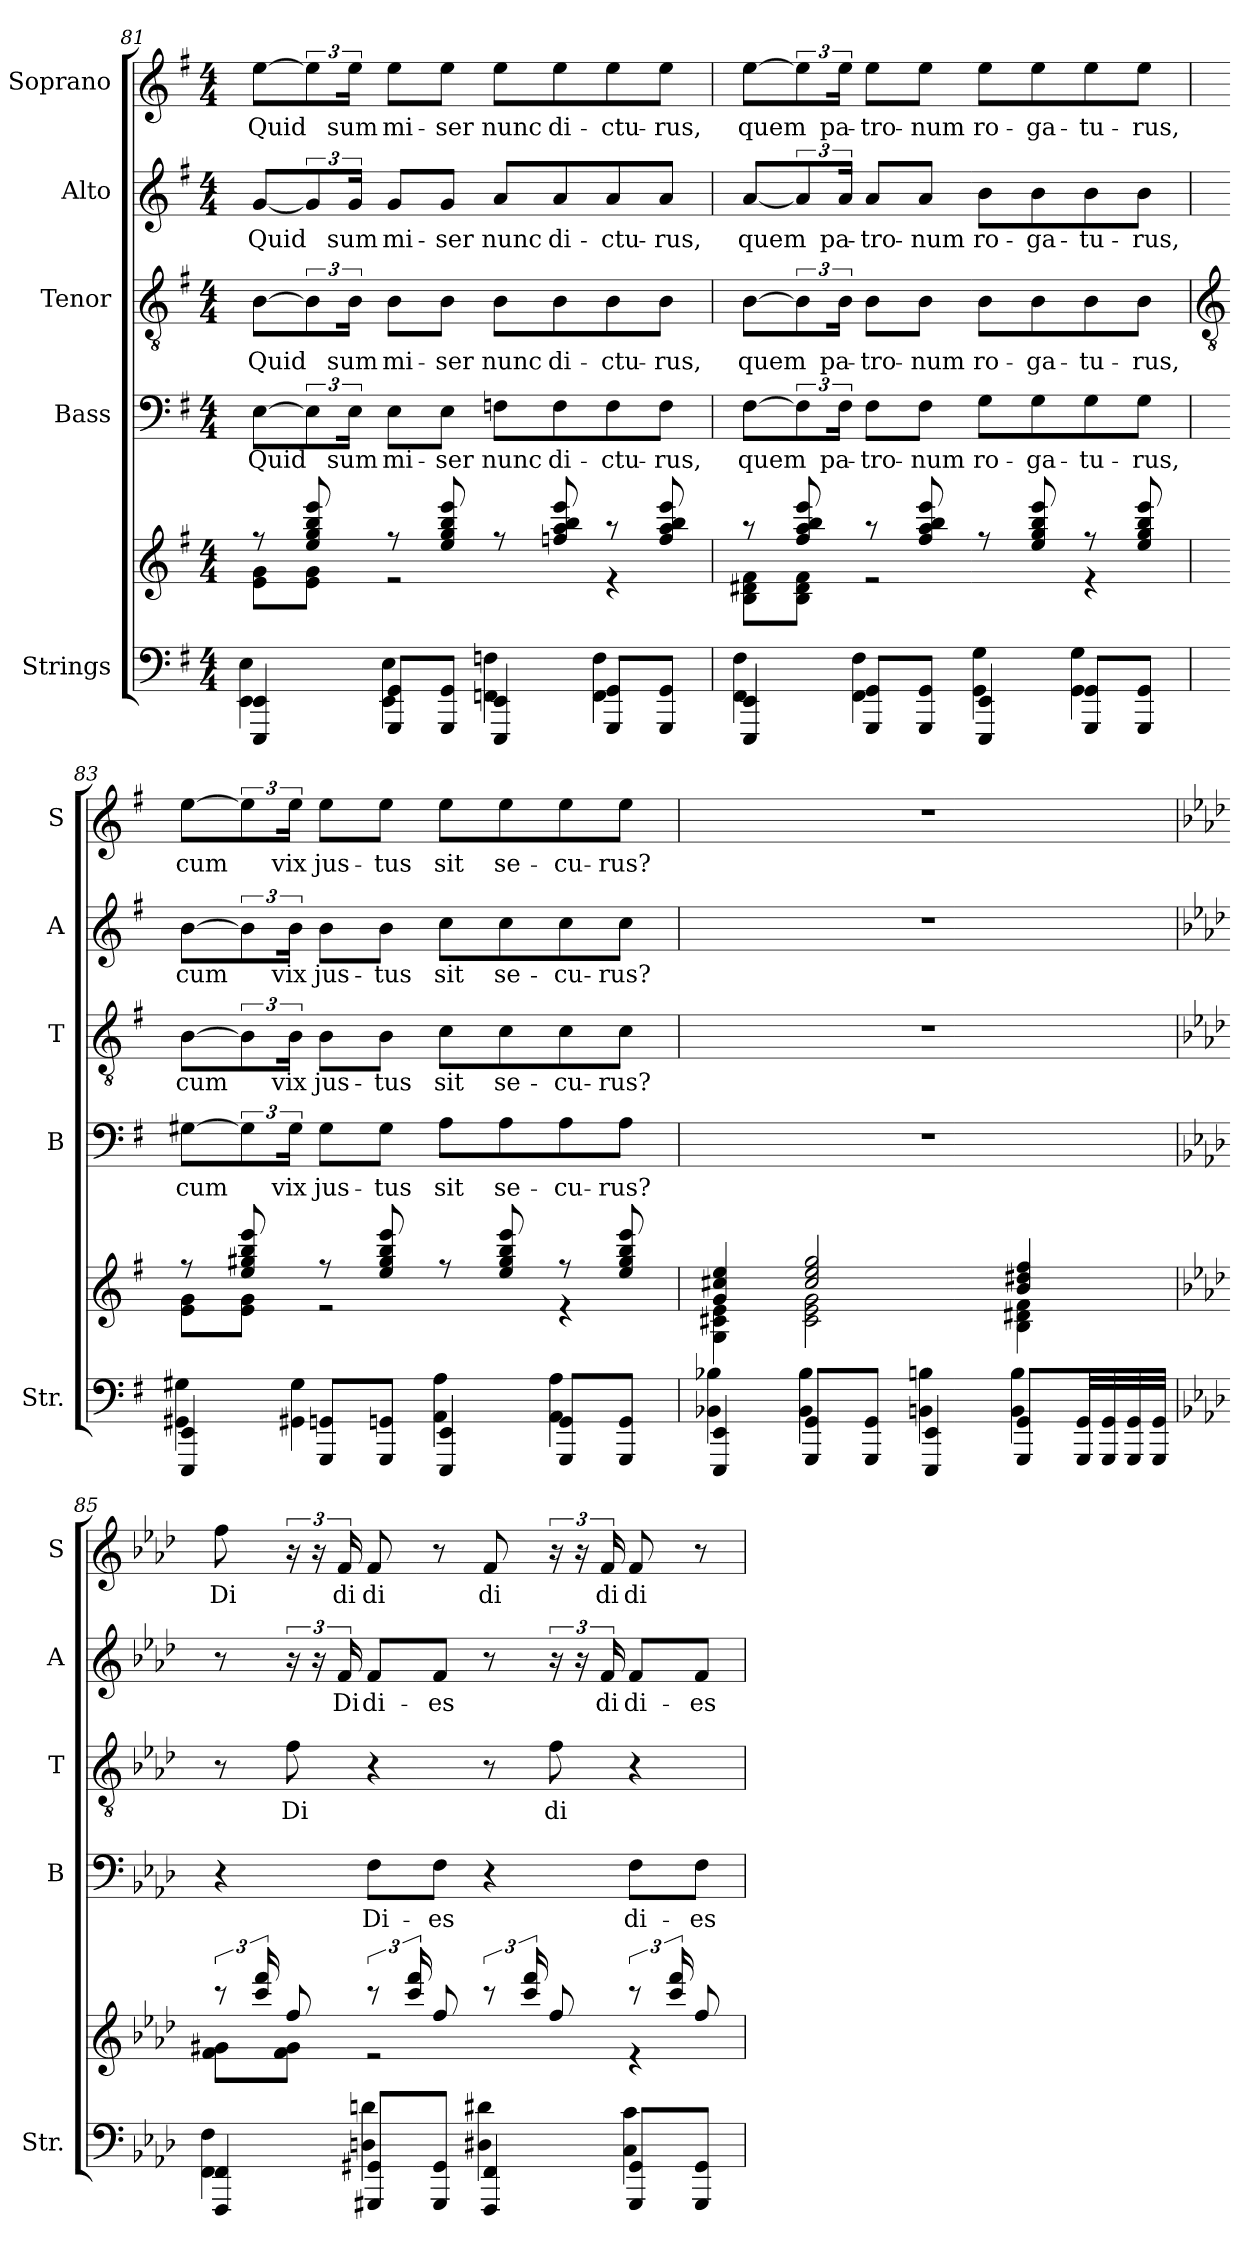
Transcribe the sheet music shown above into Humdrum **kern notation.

**kern	**kern	**kern	**text	**kern	**text	**kern	**text	**kern	**text
*part5	*part5	*part4	*part4	*part3	*part3	*part2	*part2	*part1	*part1
*staff6	*staff5	*staff4	*staff4	*staff3	*staff3	*staff2	*staff2	*staff1	*staff1
*I"Strings	*	*I"Bass	*	*I"Tenor	*	*I"Alto	*	*I"Soprano	*
*I'Str.	*	*I'B	*	*I'T	*	*I'A	*	*I'S	*
*clefF4	*clefG2	*clefF4	*	*clefGv2	*	*clefG2	*	*clefG2	*
*k[f#]	*k[f#]	*k[f#]	*	*k[f#]	*	*k[f#]	*	*k[f#]	*
*G:	*G:	*G:	*	*G:	*	*G:	*	*G:	*
*M4/4	*M4/4	*M4/4	*	*M4/4	*	*M4/4	*	*M4/4	*
=81	=81	=81	=81	=81	=81	=81	=81	=81	=81
*^	*^	*	*	*	*	*	*	*	*
!	!	!	!	!	!LO:LY:b	!	!LO:LY:b	!	!LO:LY:b	!	!LO:LY:b
4EEE/ 4EE/	4EE\ 4E\	8r	8e\ 8g\L	[8EL	Quid	[8BL	Quid	[8gL	Quid	[8eeL	Quid
.	.	8ee/ 8gg/ 8bb/ 8eee/	8e\ 8g\J	12E]	.	12B]	.	12g]	.	12ee]	.
!	!	!	!	!	!LO:LY:b	!	!LO:LY:b	!	!LO:LY:b	!	!LO:LY:b
.	.	.	.	24EJ	sum	24BJ	sum	24gJ	sum	24eeJ	sum
!	!	!	!	!	!LO:LY:b	!	!LO:LY:b	!	!LO:LY:b	!	!LO:LY:b
8GGG/ 8GG/L	4EE\ 4E\	8r	2r	8EL	mi-	8BL	mi-	8gL	mi-	8eeL	mi-
!	!	!	!	!	!LO:LY:b	!	!LO:LY:b	!	!LO:LY:b	!	!LO:LY:b
8GGG/ 8GG/J	.	8ee/ 8gg/ 8bb/ 8eee/	.	8EJ	-ser	8BJ	-ser	8gJ	-ser	8eeJ	-ser
!	!	!	!	!	!LO:LY:b	!	!LO:LY:b	!	!LO:LY:b	!	!LO:LY:b
4EEE/ 4EE/	4FFn\ 4Fn\	8r	.	8FnL	nunc	8BL	nunc	8aL	nunc	8eeL	nunc
!	!	!	!	!	!LO:LY:b	!	!LO:LY:b	!	!LO:LY:b	!	!LO:LY:b
.	.	8ffn/ 8aa/ 8bb/ 8eee/	.	8F	di-	8B	di-	8a	di-	8ee	di-
!	!	!	!	!	!LO:LY:b	!	!LO:LY:b	!	!LO:LY:b	!	!LO:LY:b
8GGG/ 8GG/L	4FF\ 4F\	8r	4r	8F	-ctu-	8B	-ctu-	8a	-ctu-	8ee	-ctu-
!	!	!	!	!	!LO:LY:b	!	!LO:LY:b	!	!LO:LY:b	!	!LO:LY:b
8GGG/ 8GG/J	.	8ff/ 8aa/ 8bb/ 8eee/	.	8FJ	-rus,	8BJ	-rus,	8aJ	-rus,	8eeJ	-rus,
=82	=82	=82	=82	=82	=82	=82	=82	=82	=82	=82	=82
!	!	!	!	!	!LO:LY:b	!	!LO:LY:b	!	!LO:LY:b	!	!LO:LY:b
4EEE/ 4EE/	4FF#\ 4F#\	8r	8B\ 8d#X\ 8f#\L	[8F#L	quem	[8BL	quem	[8aL	quem	[8eeL	quem
.	.	8ff#/ 8aa/ 8bb/ 8eee/	8B\ 8d#\ 8f#\J	12F#]	.	12B]	.	12a]	.	12ee]	.
!	!	!	!	!	!LO:LY:b	!	!LO:LY:b	!	!LO:LY:b	!	!LO:LY:b
.	.	.	.	24F#J	pa-	24BJ	pa-	24aJ	pa-	24eeJ	pa-
!	!	!	!	!	!LO:LY:b	!	!LO:LY:b	!	!LO:LY:b	!	!LO:LY:b
8GGG/ 8GG/L	4FF#\ 4F#\	8r	2r	8F#L	-tro-	8BL	-tro-	8aL	-tro-	8eeL	-tro-
!	!	!	!	!	!LO:LY:b	!	!LO:LY:b	!	!LO:LY:b	!	!LO:LY:b
8GGG/ 8GG/J	.	8ff#/ 8aa/ 8bb/ 8eee/	.	8F#J	-num	8BJ	-num	8aJ	-num	8eeJ	-num
!	!	!	!	!	!LO:LY:b	!	!LO:LY:b	!	!LO:LY:b	!	!LO:LY:b
4EEE/ 4EE/	4GG\ 4G\	8r	.	8GL	ro-	8BL	ro-	8bL	ro-	8eeL	ro-
!	!	!	!	!	!LO:LY:b	!	!LO:LY:b	!	!LO:LY:b	!	!LO:LY:b
.	.	8ee/ 8gg/ 8bb/ 8eee/	.	8G	-ga-	8B	-ga-	8b	-ga-	8ee	-ga-
!	!	!	!	!	!LO:LY:b	!	!LO:LY:b	!	!LO:LY:b	!	!LO:LY:b
8GGG/ 8GG/L	4GG\ 4G\	8r	4r	8G	-tu-	8B	-tu-	8b	-tu-	8ee	-tu-
!	!	!	!	!	!LO:LY:b	!	!LO:LY:b	!	!LO:LY:b	!	!LO:LY:b
8GGG/ 8GG/J	.	8ee/ 8gg/ 8bb/ 8eee/	.	8GJ	-rus,	8BJ	-rus,	8bJ	-rus,	8eeJ	-rus,
!!LO:LB:g=z
=83	=83	=83	=83	=83	=83	=83	=83	=83	=83	=83	=83
*	*	*	*	*	*	*clefGv2	*	*	*	*	*
!	!	!	!	!	!LO:LY:b	!	!LO:LY:b	!	!LO:LY:b	!	!LO:LY:b
4EEE/ 4EE/	4GG#X\ 4G#X\	8r	8e\ 8g\L	[8G#XL	cum	[8BL	cum	[8bL	cum	[8eeL	cum
.	.	8ee/ 8gg#X/ 8bb/ 8eee/	8e\ 8g\J	12G#]	.	12B]	.	12b]	.	12ee]	.
!	!	!	!	!	!LO:LY:b	!	!LO:LY:b	!	!LO:LY:b	!	!LO:LY:b
.	.	.	.	24G#J	vix	24BJ	vix	24bJ	vix	24eeJ	vix
!	!	!	!	!	!LO:LY:b	!	!LO:LY:b	!	!LO:LY:b	!	!LO:LY:b
8GGG/ 8GG/L	4GG#\ 4G#\	8r	2r	8G#L	jus-	8BL	jus-	8bL	jus-	8eeL	jus-
!	!	!	!	!	!LO:LY:b	!	!LO:LY:b	!	!LO:LY:b	!	!LO:LY:b
8GGG/ 8GG/J	.	8ee/ 8gg#/ 8bb/ 8eee/	.	8G#J	-tus	8BJ	-tus	8bJ	-tus	8eeJ	-tus
!	!	!	!	!	!LO:LY:b	!	!LO:LY:b	!	!LO:LY:b	!	!LO:LY:b
4EEE/ 4EE/	4AA\ 4A\	8r	.	8AL	sit	8cL	sit	8ccL	sit	8eeL	sit
!	!	!	!	!	!LO:LY:b	!	!LO:LY:b	!	!LO:LY:b	!	!LO:LY:b
.	.	8ee/ 8gg#/ 8bb/ 8eee/	.	8A	se-	8c	se-	8cc	se-	8ee	se-
!	!	!	!	!	!LO:LY:b	!	!LO:LY:b	!	!LO:LY:b	!	!LO:LY:b
8GGG/ 8GG/L	4AA\ 4A\	8r	4r	8A	-cu-	8c	-cu-	8cc	-cu-	8ee	-cu-
!	!	!	!	!	!LO:LY:b	!	!LO:LY:b	!	!LO:LY:b	!	!LO:LY:b
8GGG/ 8GG/J	.	8ee/ 8gg#/ 8bb/ 8eee/	.	8AJ	-rus?	8cJ	-rus?	8ccJ	-rus?	8eeJ	-rus?
=84	=84	=84	=84	=84	=84	=84	=84	=84	=84	=84	=84
4EEE/ 4EE/	4BB-X\ 4B-X\	4g/ 4cc#X/ 4ee/	4G\ 4c#X\ 4e\	1r	.	1r	.	1r	.	1r	.
8GGG/ 8GG/L	4BB-\ 4B-\	2cc#/ 2ee/ 2gg/	2c#\ 2e\ 2g\	.	.	.	.	.	.	.	.
8GGG/ 8GG/J	.	.	.	.	.	.	.	.	.	.	.
4EEE/ 4EE/	4BBn\ 4Bn\	.	.	.	.	.	.	.	.	.	.
8GGG/ 8GG/L	4BB\ 4B\	4b/ 4dd#X/ 4ff#/	4B\ 4d#X\ 4f#\	.	.	.	.	.	.	.	.
32GGG/ 32GG/LL	.	.	.	.	.	.	.	.	.	.	.
32GGG/ 32GG/	.	.	.	.	.	.	.	.	.	.	.
32GGG/ 32GG/	.	.	.	.	.	.	.	.	.	.	.
32GGG/ 32GG/JJJ	.	.	.	.	.	.	.	.	.	.	.
=85	=85	=85	=85	=85	=85	=85	=85	=85	=85	=85	=85
*k[b-e-a-d-]	*	*k[b-e-a-d-]	*	*k[b-e-a-d-]	*	*k[b-e-a-d-]	*	*k[b-e-a-d-]	*	*k[b-e-a-d-]	*
*A-:	*	*A-:	*	*A-:	*	*A-:	*	*A-:	*	*A-:	*
!	!	!	!	!	!	!	!	!	!	!	!LO:LY:b
4FFF/ 4FF/	4FF\ 4F\	12r	8f\ 8g#X\L	4r	.	8r	.	8r	.	8ff	Di
.	.	24ccc/ 24fff/LL	.	.	.	.	.	.	.	.	.
!	!	!	!	!	!	!	!LO:LY:b	!	!	!	!
.	.	8ff/J	8f\ 8g#\J	.	.	8f	Di	24r	.	24r	.
.	.	.	.	.	.	.	.	24r	.	24r	.
!	!	!	!	!	!	!	!	!	!LO:LY:b	!	!LO:LY:b
.	.	.	.	.	.	.	.	24f	Di	24f	di
!	!	!	!	!	!LO:LY:b	!	!	!	!LO:LY:b	!	!LO:LY:b
8GGG#X/ 8GG#X/L	4Dn\ 4dn\	12r	2r	8FL	Di-	4r	.	8fL	di-	8f	di
.	.	24ccc/ 24fff/LL	.	.	.	.	.	.	.	.	.
!	!	!	!	!	!LO:LY:b	!	!	!	!LO:LY:b	!	!
8GGG#/ 8GG#/J	.	8ff/J	.	8FJ	-es	.	.	8fJ	-es	8r	.
!	!	!	!	!	!	!	!	!	!	!	!LO:LY:b
4FFF/ 4FF/	4D#X\ 4d#X\	12r	.	4r	.	8r	.	8r	.	8f	di
.	.	24ccc/ 24fff/LL	.	.	.	.	.	.	.	.	.
!	!	!	!	!	!	!	!LO:LY:b	!	!	!	!
.	.	8ff/J	.	.	.	8f	di	24r	.	24r	.
.	.	.	.	.	.	.	.	24r	.	24r	.
!	!	!	!	!	!	!	!	!	!LO:LY:b	!	!LO:LY:b
.	.	.	.	.	.	.	.	24f	di	24f	di
!	!	!	!	!	!LO:LY:b	!	!	!	!LO:LY:b	!	!LO:LY:b
8GGG#/ 8GG#/L	4C\ 4c\	12r	4r	8FL	di-	4r	.	8fL	di-	8f	di
.	.	24ccc/ 24fff/LL	.	.	.	.	.	.	.	.	.
!	!	!	!	!	!LO:LY:b	!	!	!	!LO:LY:b	!	!
8GGG#/ 8GG#/J	.	8ff/J	.	8FJ	-es	.	.	8fJ	-es	8r	.
*v	*v	*	*	*	*	*	*	*	*	*	*
*	*v	*v	*	*	*	*	*	*	*	*
=	=	=	=	=	=	=	=	=	=
*-	*-	*-	*-	*-	*-	*-	*-	*-	*-
